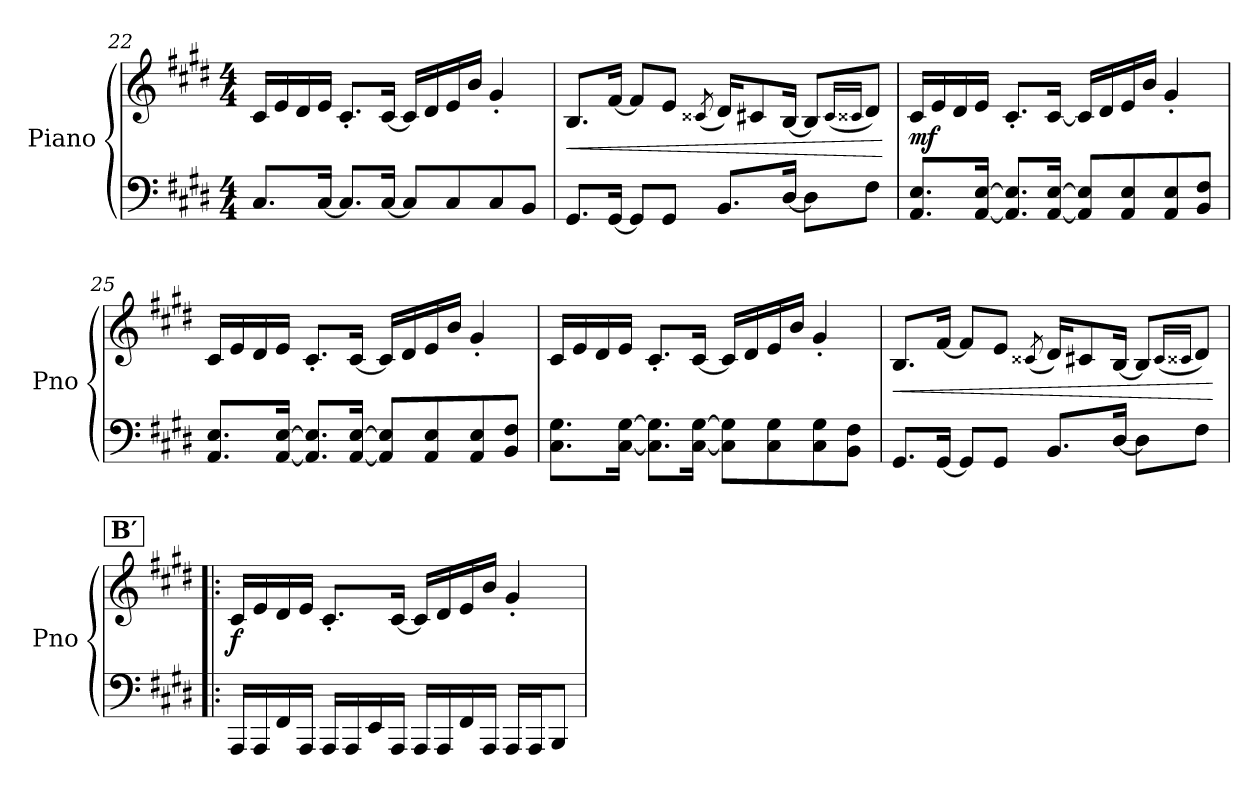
**kern	**kern	**dynam
*part1	*part1	*part1
*staff2	*staff1	*staff1/2
*I"Piano	*	*
*I'Pno	*	*
!!LO:LB:g=z
*clefF4	*clefG2	*
*k[f#c#g#d#]	*k[f#c#g#d#]	*
*M4/4	*M4/4	*
=22	=22	=22
8.C#/L	16c#/LL	.
.	16e/	.
.	16d#/	.
[16C#/Jk	16e/JJ	.
8.C#/L]	8.c#'/L	.
[16C#/Jk	[16c#/Jk	.
8C#/L]	16c#/LL]	.
.	16d#/	.
8C#/	16e/	.
.	16b/JJ	.
8C#/	4g#'/	.
8BB/J	.	.
=23	=23	=23
!	!	!LO:HP:b
8.GG#/L	8.B/L	<
[16GG#/Jk	[16f#/Jk	.
8GG#/L]	8f#/L]	.
8GG#/J	8e/J	.
.	(8qc##X/	.
8.BB/L	16d#/KL)	.
.	8c#X/	.
[16D#/Jk	[16B/Jk	.
8D#\L]	8B/L]	.
.	(16qc#/LL	.
.	16qc##X/JJ	.
8F#\J	8d#/J)	.
.	.	[
!!LO:PB:g=z
=24	=24	=24
!	!	!LO:DY:b
8.AA/ 8.E/L	16c#/LL	mf
.	16e/	.
.	16d#/	.
[16AA/ [16E/Jk	16e/JJ	.
8.AA/] 8.E/]L	8.c#'/L	.
[16AA/ [16E/Jk	[16c#/Jk	.
8AA/] 8E/]L	16c#/LL]	.
.	16d#/	.
8AA/ 8E/	16e/	.
.	16b/JJ	.
8AA/ 8E/	4g#'/	.
8BB/ 8F#/J	.	.
=25	=25	=25
8.AA/ 8.E/L	16c#/LL	.
.	16e/	.
.	16d#/	.
[16AA/ [16E/Jk	16e/JJ	.
8.AA/] 8.E/]L	8.c#'/L	.
[16AA/ [16E/Jk	[16c#/Jk	.
8AA/] 8E/]L	16c#/LL]	.
.	16d#/	.
8AA/ 8E/	16e/	.
.	16b/JJ	.
8AA/ 8E/	4g#'/	.
8BB/ 8F#/J	.	.
!!LO:LB:g=z
=26	=26	=26
8.C#\ 8.G#\L	16c#/LL	.
.	16e/	.
.	16d#/	.
[16C#\ [16G#\Jk	16e/JJ	.
8.C#\] 8.G#\]L	8.c#'/L	.
[16C#\ [16G#\Jk	[16c#/Jk	.
8C#\] 8G#\]L	16c#/LL]	.
.	16d#/	.
8C#\ 8G#\	16e/	.
.	16b/JJ	.
8C#\ 8G#\	4g#'/	.
8BB\ 8F#\J	.	.
=27	=27	=27
!	!	!LO:HP:b
8.GG#/L	8.B/L	<
[16GG#/Jk	[16f#/Jk	.
8GG#/L]	8f#/L]	.
8GG#/J	8e/J	.
.	(8qc##X/	.
8.BB/L	16d#/KL)	.
.	8c#X/	.
[16D#/Jk	[16B/Jk	.
8D#\L]	8B/L]	.
.	(16qc#/LL	.
.	16qc##X/JJ	.
8F#\J	8d#/J)	.
.	.	[
!!LO:LB:g=z
!!LO:REH:place=s1:a:B:fs=14:t=B′
=28!|:	=28!|:	=28!|:
!	!	!LO:DY:b
16AAA/LL	16c#/LL	f
16AAA/	16e/	.
16FF#/	16d#/	.
16AAA/JJ	16e/JJ	.
16AAA/LL	8.c#'/L	.
16AAA/	.	.
16EE/	.	.
16AAA/JJ	[16c#/Jk	.
16AAA/LL	16c#/LL]	.
16AAA/	16d#/	.
16FF#/	16e/	.
16AAA/JJ	16b/JJ	.
16AAA/LL	4g#'/	.
16AAA/J	.	.
8BBB/J	.	.
=	=	=
*-	*-	*-
